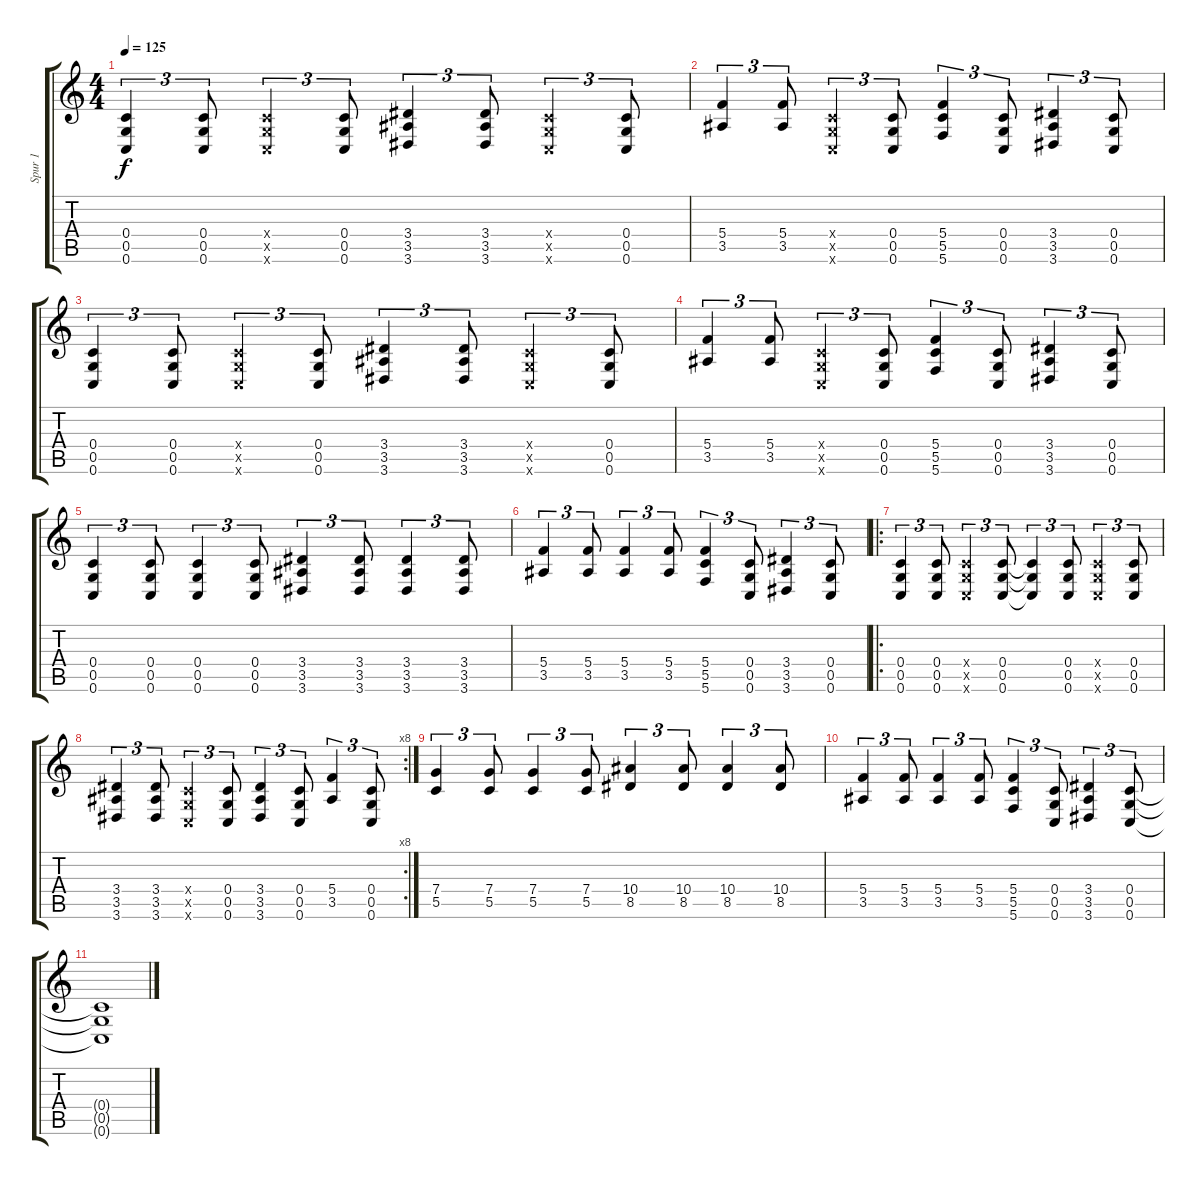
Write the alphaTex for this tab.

\track ("Spur 1" "Spur 1") {instrument acousticguitarsteel}
\staff {score tabs}
\tuning (D4 A3 F3 C3 G2 C2) {hide}
\ts (4 4)
\tempo 125
\clef g2
\ks c
(0.4 0.5 0.6).4{tu (3 2) dy f} (0.4 0.5 0.6).8{tu (3 2)} (0.4{x} 0.5{x} 0.6{x}).4{tu (3 2)} (0.4 0.5 0.6).8{tu (3 2)} (3.4 3.5 3.6).4{tu (3 2)} (3.4 3.5 3.6).8{tu (3 2)} (0.4{x} 0.5{x} 0.6{x}).4{tu (3 2)} (0.4 0.5 0.6).8{tu (3 2)} |
(5.4 3.5).4{tu (3 2)} (5.4 3.5).8{tu (3 2)} (0.4{x} 0.5{x} 0.6{x}).4{tu (3 2)} (0.4 0.5 0.6).8{tu (3 2)} (5.4 5.5 5.6).4{tu (3 2)} (0.4 0.5 0.6).8{tu (3 2)} (3.4 3.5 3.6).4{tu (3 2)} (0.4 0.5 0.6).8{tu (3 2)} |
(0.4 0.5 0.6).4{tu (3 2)} (0.4 0.5 0.6).8{tu (3 2)} (0.4{x} 0.5{x} 0.6{x}).4{tu (3 2)} (0.4 0.5 0.6).8{tu (3 2)} (3.4 3.5 3.6).4{tu (3 2)} (3.4 3.5 3.6).8{tu (3 2)} (0.4{x} 0.5{x} 0.6{x}).4{tu (3 2)} (0.4 0.5 0.6).8{tu (3 2)} |
(5.4 3.5).4{tu (3 2)} (5.4 3.5).8{tu (3 2)} (0.4{x} 0.5{x} 0.6{x}).4{tu (3 2)} (0.4 0.5 0.6).8{tu (3 2)} (5.4 5.5 5.6).4{tu (3 2)} (0.4 0.5 0.6).8{tu (3 2)} (3.4 3.5 3.6).4{tu (3 2)} (0.4 0.5 0.6).8{tu (3 2)} |
(0.4 0.5 0.6).4{tu (3 2)} (0.4 0.5 0.6).8{tu (3 2)} (0.4 0.5 0.6).4{tu (3 2)} (0.4 0.5 0.6).8{tu (3 2)} (3.4 3.5 3.6).4{tu (3 2)} (3.4 3.5 3.6).8{tu (3 2)} (3.4 3.5 3.6).4{tu (3 2)} (3.4 3.5 3.6).8{tu (3 2)} |
(5.4 3.5).4{tu (3 2)} (5.4 3.5).8{tu (3 2)} (5.4 3.5).4{tu (3 2)} (5.4 3.5).8{tu (3 2)} (5.4 5.5 5.6).4{tu (3 2)} (0.4 0.5 0.6).8{tu (3 2)} (3.4 3.5 3.6).4{tu (3 2)} (0.4 0.5 0.6).8{tu (3 2)} |
\ro
(0.4 0.5 0.6).4{tu (3 2)} (0.4 0.5 0.6).8{tu (3 2)} (0.4{x} 0.5{x} 0.6{x}).4{tu (3 2)} (0.4 0.5 0.6).8{tu (3 2)} (0.4{t} 0.5{t} 0.6{t}).4{tu (3 2)} (0.4 0.5 0.6).8{tu (3 2)} (0.4{x} 0.5{x} 0.6{x}).4{tu (3 2)} (0.4 0.5 0.6).8{tu (3 2)} |
\rc 8
(3.4 3.5 3.6).4{tu (3 2)} (3.4 3.5 3.6).8{tu (3 2)} (0.4{x} 0.5{x} 0.6{x}).4{tu (3 2)} (0.4 0.5 0.6).8{tu (3 2)} (3.4 3.5 3.6).4{tu (3 2)} (0.4 0.5 0.6).8{tu (3 2)} (5.4 3.5).4{tu (3 2)} (0.4 0.5 0.6).8{tu (3 2)} |
(7.4 5.5).4{tu (3 2)} (7.4 5.5).8{tu (3 2)} (7.4 5.5).4{tu (3 2)} (7.4 5.5).8{tu (3 2)} (10.4 8.5).4{tu (3 2)} (10.4 8.5).8{tu (3 2)} (10.4 8.5).4{tu (3 2)} (10.4 8.5).8{tu (3 2)} |
(5.4 3.5).4{tu (3 2)} (5.4 3.5).8{tu (3 2)} (5.4 3.5).4{tu (3 2)} (5.4 3.5).8{tu (3 2)} (5.4 5.5 5.6).4{tu (3 2)} (0.4 0.5 0.6).8{tu (3 2)} (3.4 3.5 3.6).4{tu (3 2)} (0.4 0.5 0.6).8{tu (3 2)} |
(0.4{t} 0.5{t} 0.6{t}).1
